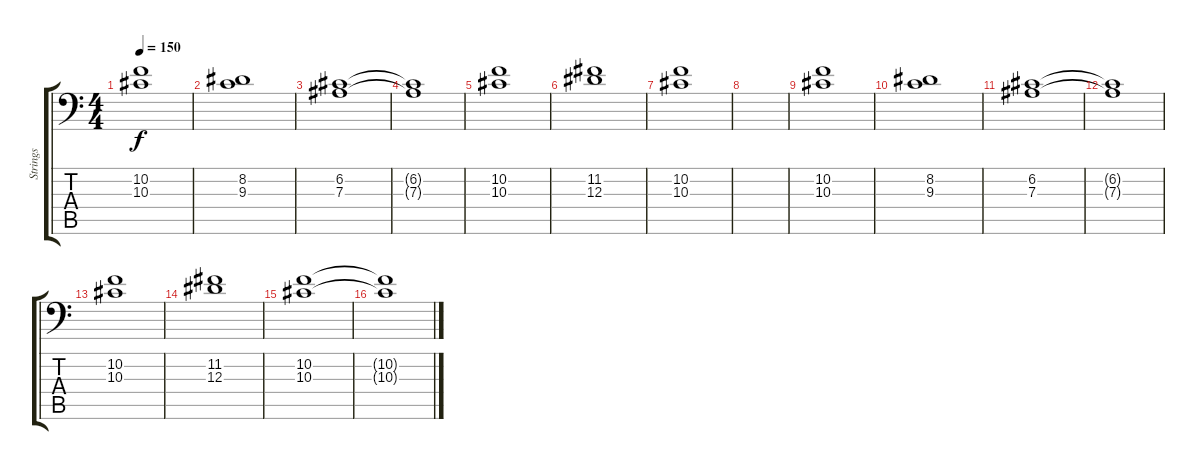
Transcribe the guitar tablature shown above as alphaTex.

\track ("Strings" "Strings") {instrument stringensemble1}
\staff {score tabs}
\tuning (C4 G3 Eb3 Bb2 F2 Bb1) {hide}
\ts (4 4)
\tempo 150
\clef f4
\ks c
(10.2 10.3).1{dy f} |
(8.2 9.3).1 |
(6.2 7.3).1 |
(6.2{t} 7.3{t}).1 |
(10.2 10.3).1 |
(11.2 12.3).1 |
(10.2 10.3).1 |
|
(10.2 10.3).1 |
(8.2 9.3).1 |
(6.2 7.3).1 |
(6.2{t} 7.3{t}).1 |
(10.2 10.3).1 |
(11.2 12.3).1 |
(10.2 10.3).1 |
(10.2{t} 10.3{t}).1
